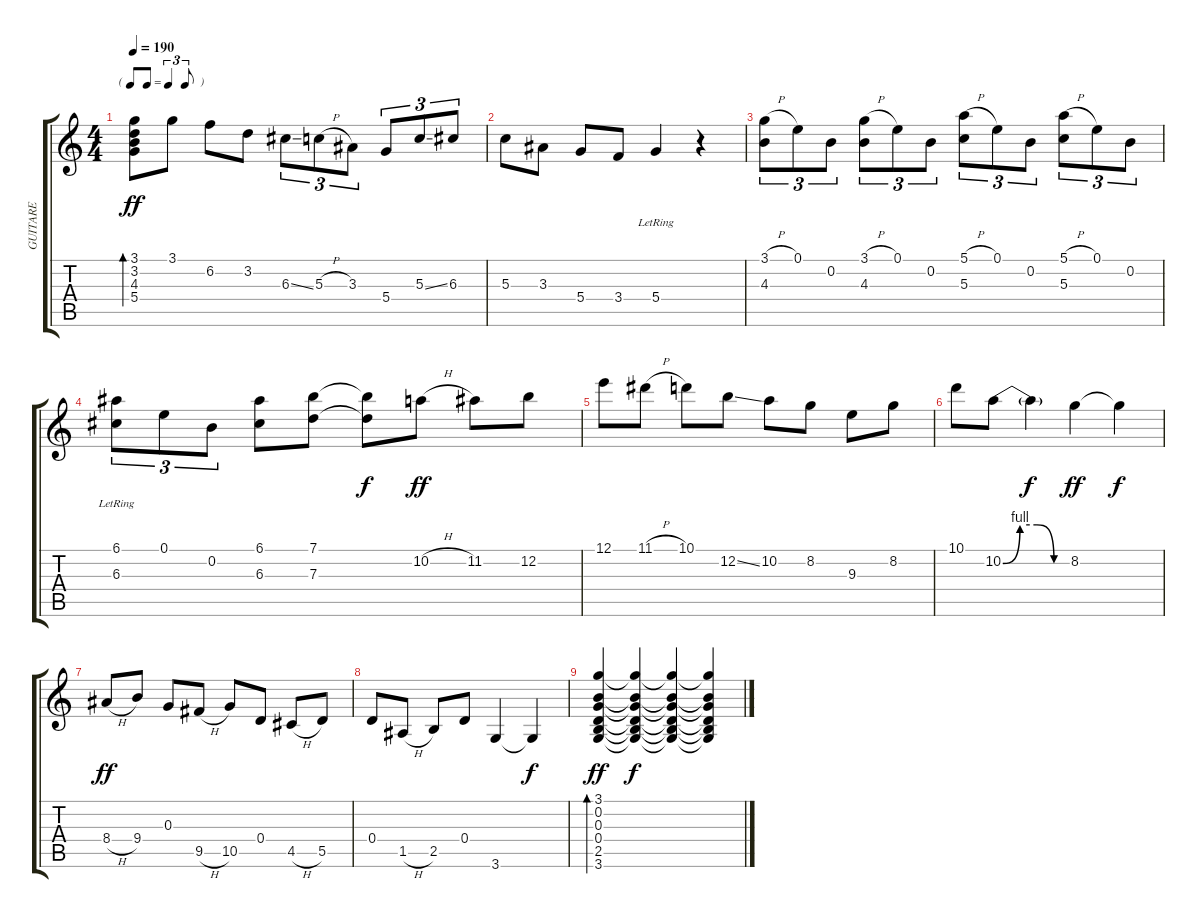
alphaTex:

\track ("GUITARE" "GUITARE") {instrument acousticguitarsteel}
\staff {score tabs}
\tuning (E4 B3 G3 D3 A2 E2) {hide}
\ts (4 4)
\tf triplet8th
\tempo 190
\clef g2
\ks c
(3.1 3.2 4.3 5.4).8{bd 120 dy ff} 3.1.8 6.2.8 3.2.8 6.3{ss}.8{tu (3 2)} 5.3{h}.8{tu (3 2)} 3.3.8{tu (3 2)} 5.4.8{tu (3 2)} 5.3{ss}.8{tu (3 2)} 6.3.8{tu (3 2)} |
5.3.8 3.3.8 5.4.8 3.4.8 5.4{lr}.4 r.4 |
(3.1{h} 4.3).8{tu (3 2)} 0.1.8{tu (3 2)} 0.2.8{tu (3 2)} (3.1{h} 4.3).8{tu (3 2)} 0.1.8{tu (3 2)} 0.2.8{tu (3 2)} (5.1{h} 5.3).8{tu (3 2)} 0.1.8{tu (3 2)} 0.2.8{tu (3 2)} (5.1{h} 5.3).8{tu (3 2)} 0.1.8{tu (3 2)} 0.2.8{tu (3 2)} |
(6.1 6.3{lr}).8{tu (3 2)} 0.1.8{tu (3 2)} 0.2.8{tu (3 2)} (6.1 6.3).8 (7.1 7.3).8 (7.1{t} 7.3{t}).8{dy f} 10.2{h}.8{dy ff} 11.2.8 12.2.8 |
12.1.8 11.1{h}.8 10.1.8 12.2{ss}.8 10.2.8 8.2.8 9.3.8 8.2.8 |
10.1.8 10.2{be (custom 0 0 15 4 30 4 45 0 60 0)}.8 10.2{t}.4{dy f} 8.2.4{dy ff} 8.2{t}.4{dy f} |
8.4{h}.8{dy ff} 9.4.8 0.3.8 9.5{h}.8 10.5.8 0.4.8 4.5{h}.8 5.5.8 |
0.4.8 1.5{h}.8 2.5.8 0.4.8 3.6.4 3.6{t}.4{dy f} |
(3.1 0.2 0.3 0.4 2.5 3.6).4{bd 120 dy ff} (3.1{t} 0.2{t} 0.3{t} 0.4{t} 2.5{t} 3.6{t}).4{dy f} (3.1{t} 0.2{t} 0.3{t} 0.4{t} 2.5{t} 3.6{t}).4 (3.1{t} 0.2{t} 0.3{t} 0.4{t} 2.5{t} 3.6{t}).4
